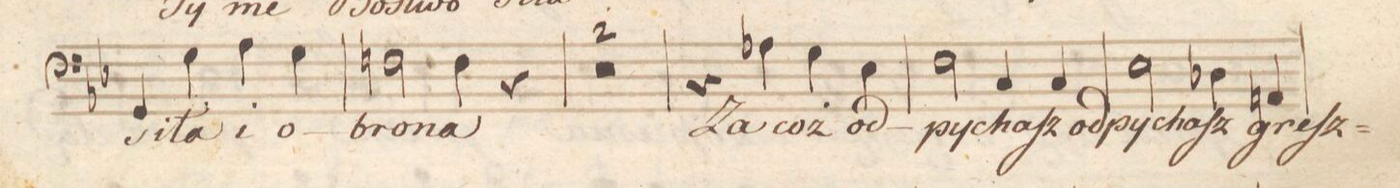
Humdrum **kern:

**kern	**text	**dynam
*I"Baſso.	*	*
*clefF4	*	*
*k[b-e-]	*	*
*met(C.|)	*	*
*M2/2	*	*
4GG/	si-	.
4G\	-ła	.
4A\	i	.
4G\	o-	.
=24	=24	=24
2Fn\	-bro-	.
4F\	-na	.
4r	.	.
=25	=25	=25
0r	.	.
=26	=26	=26
=27	=27	=27
4r	.	.
4A-X\	Za	.
4G\	coż	.
4E-\	od-	.
=28	=28	=28
2F\	-py-	.
4C/	-chaſz	.
4C/	od-	.
=29	=29	=29
2E-\	-py-	.
4D-X\	-chaſz	.
4AAn/	grzeſz-	.
=30	=30	=30
*-	*-	*-
